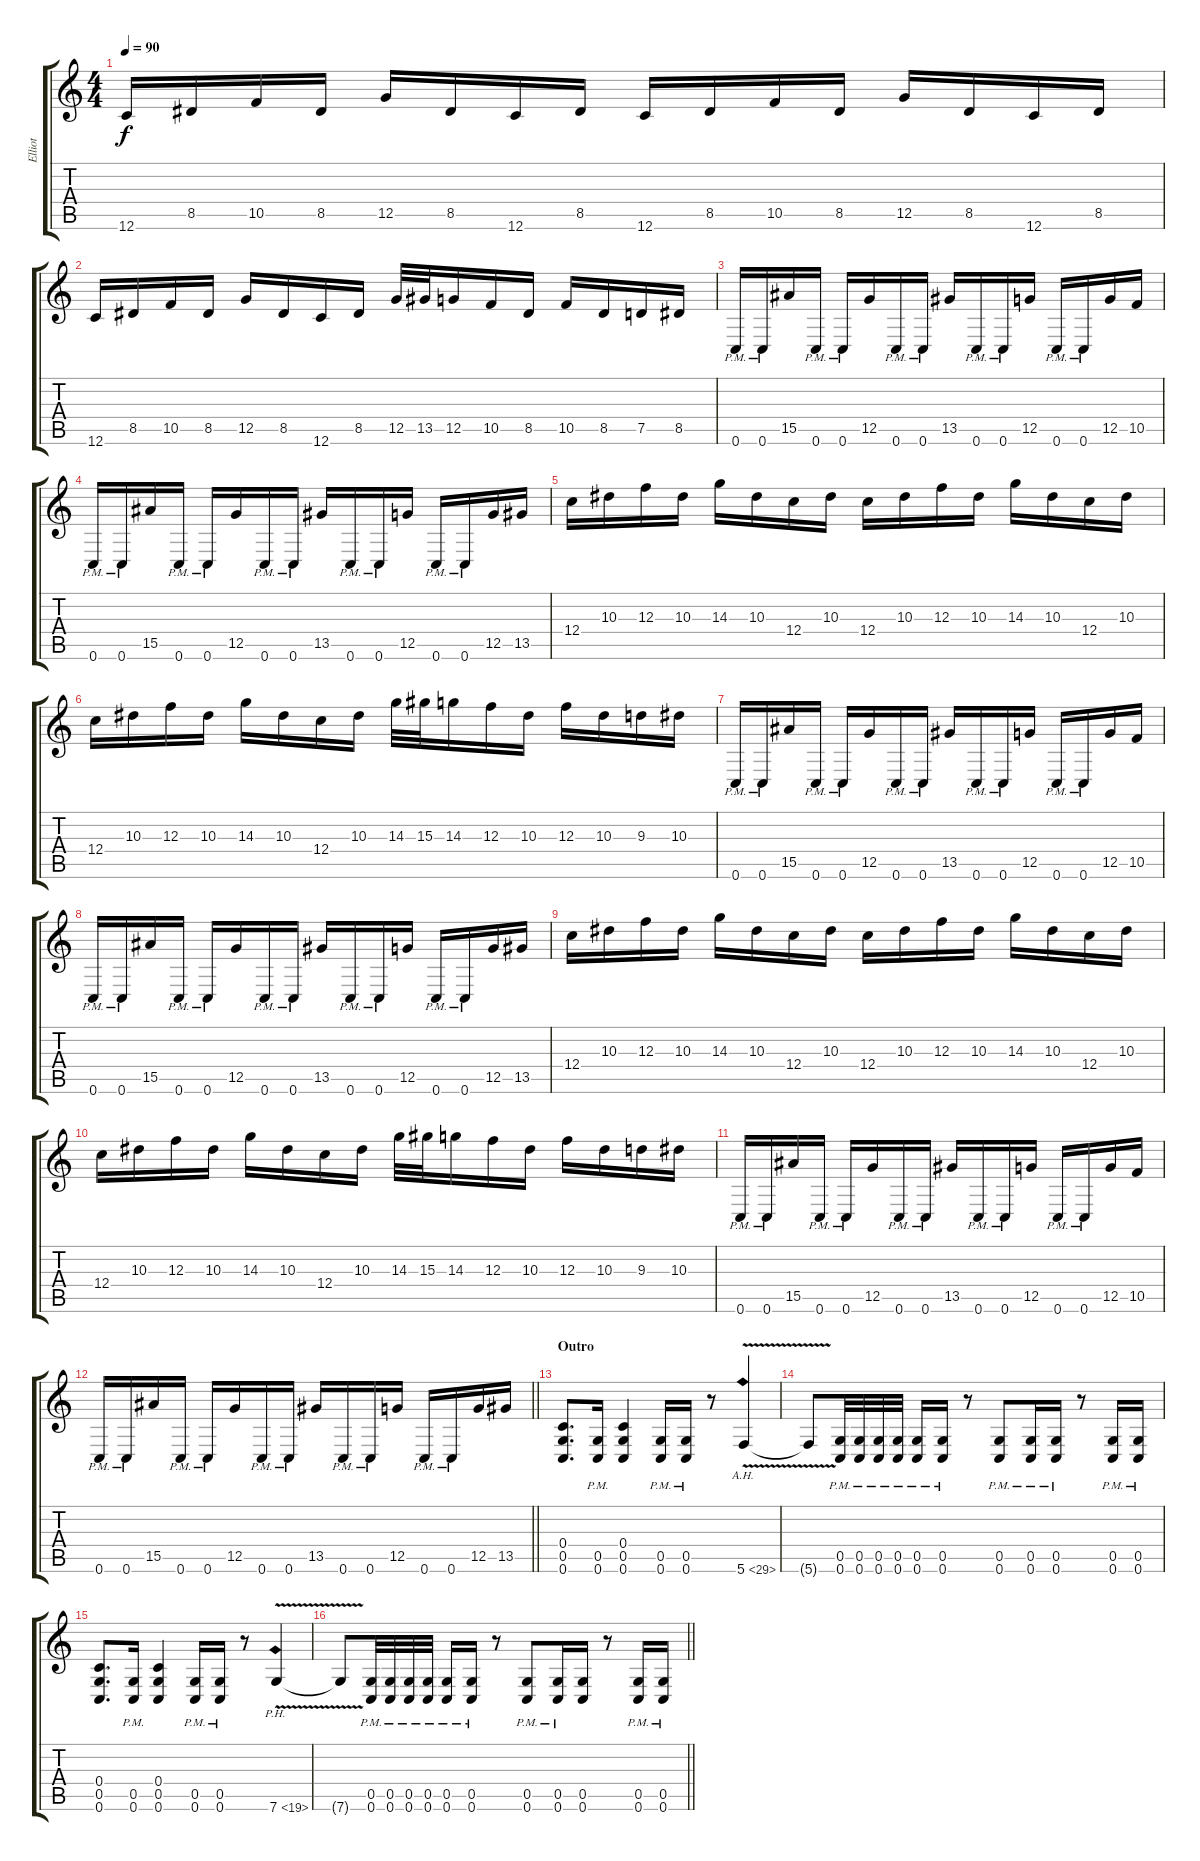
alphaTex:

\track ("Elliot" "Elliot") {instrument distortionguitar}
\staff {score tabs}
\tuning (D4 A3 F3 C3 G2 C2) {hide}
\ts (4 4)
\tempo 90
\clef g2
\ks c
12.6.16{dy f balance 0} 8.5.16 10.5.16 8.5.16 12.5.16 8.5.16 12.6.16 8.5.16 12.6.16 8.5.16 10.5.16 8.5.16 12.5.16 8.5.16 12.6.16 8.5.16 |
12.6.16 8.5.16 10.5.16 8.5.16 12.5.16 8.5.16 12.6.16 8.5.16 12.5.32 13.5.32 12.5.16 10.5.16 8.5.16 10.5.16 8.5.16 7.5.16 8.5.16 |
0.6{pm}.16{balance 16} 0.6{pm}.16 15.5.16 0.6{pm}.16 0.6{pm}.16 12.5.16 0.6{pm}.16 0.6{pm}.16 13.5.16 0.6{pm}.16 0.6{pm}.16 12.5.16 0.6{pm}.16 0.6{pm}.16 12.5.16 10.5.16 |
0.6{pm}.16 0.6{pm}.16 15.5.16 0.6{pm}.16 0.6{pm}.16 12.5.16 0.6{pm}.16 0.6{pm}.16 13.5.16 0.6{pm}.16 0.6{pm}.16 12.5.16 0.6{pm}.16 0.6{pm}.16 12.5.16 13.5.16 |
12.4.16{balance 0} 10.3.16 12.3.16 10.3.16 14.3.16 10.3.16 12.4.16 10.3.16 12.4.16 10.3.16 12.3.16 10.3.16 14.3.16 10.3.16 12.4.16 10.3.16 |
12.4.16 10.3.16 12.3.16 10.3.16 14.3.16 10.3.16 12.4.16 10.3.16 14.3.32 15.3.32 14.3.16 12.3.16 10.3.16 12.3.16 10.3.16 9.3.16 10.3.16 |
0.6{pm}.16{balance 16} 0.6{pm}.16 15.5.16 0.6{pm}.16 0.6{pm}.16 12.5.16 0.6{pm}.16 0.6{pm}.16 13.5.16 0.6{pm}.16 0.6{pm}.16 12.5.16 0.6{pm}.16 0.6{pm}.16 12.5.16 10.5.16 |
0.6{pm}.16 0.6{pm}.16 15.5.16 0.6{pm}.16 0.6{pm}.16 12.5.16 0.6{pm}.16 0.6{pm}.16 13.5.16 0.6{pm}.16 0.6{pm}.16 12.5.16 0.6{pm}.16 0.6{pm}.16 12.5.16 13.5.16 |
12.4.16{balance 0} 10.3.16 12.3.16 10.3.16 14.3.16 10.3.16 12.4.16 10.3.16 12.4.16 10.3.16 12.3.16 10.3.16 14.3.16 10.3.16 12.4.16 10.3.16 |
12.4.16 10.3.16 12.3.16 10.3.16 14.3.16 10.3.16 12.4.16 10.3.16 14.3.32 15.3.32 14.3.16 12.3.16 10.3.16 12.3.16 10.3.16 9.3.16 10.3.16 |
0.6{pm}.16{balance 16} 0.6{pm}.16 15.5.16 0.6{pm}.16 0.6{pm}.16 12.5.16 0.6{pm}.16 0.6{pm}.16 13.5.16 0.6{pm}.16 0.6{pm}.16 12.5.16 0.6{pm}.16 0.6{pm}.16 12.5.16 10.5.16 |
\barLineRight lightlight
0.6{pm}.16 0.6{pm}.16 15.5.16 0.6{pm}.16 0.6{pm}.16 12.5.16 0.6{pm}.16 0.6{pm}.16 13.5.16 0.6{pm}.16 0.6{pm}.16 12.5.16 0.6{pm}.16 0.6{pm}.16 12.5.16 13.5.16 |
\section ("" "Outro")
(0.4 0.5 0.6).8{d} (0.5{pm} 0.6).16 (0.4 0.5 0.6).4 (0.5 0.6{pm}).16 (0.5 0.6{pm}).16 r.8 5.6{ah 24 v}.4 |
5.6{t}.8 (0.5{pm} 0.6{pm}).32 (0.5{pm} 0.6{pm}).32 (0.5{pm} 0.6{pm}).32 (0.5{pm} 0.6{pm}).32 (0.5{pm} 0.6{pm}).16 (0.5{pm} 0.6{pm}).16 r.8 (0.5{pm} 0.6{pm}).8 (0.5{pm} 0.6{pm}).16 (0.5{pm} 0.6{pm}).16 r.8 (0.5{pm} 0.6{pm}).16 (0.5{pm} 0.6{pm}).16 |
(0.4 0.5 0.6).8{d} (0.5{pm} 0.6).16 (0.4 0.5 0.6).4 (0.5 0.6{pm}).16 (0.5 0.6{pm}).16 r.8 7.6{ph 12 v}.4 |
\barLineRight lightlight
7.6{t}.8 (0.5{pm} 0.6{pm}).32 (0.5{pm} 0.6{pm}).32 (0.5{pm} 0.6{pm}).32 (0.5{pm} 0.6{pm}).32 (0.5{pm} 0.6{pm}).16 (0.5{pm} 0.6{pm}).16 r.8 (0.5{pm} 0.6{pm}).8 (0.5{pm} 0.6{pm}).16 (0.5 0.6).16 r.8 (0.5{pm} 0.6).16 (0.5{pm} 0.6).16
